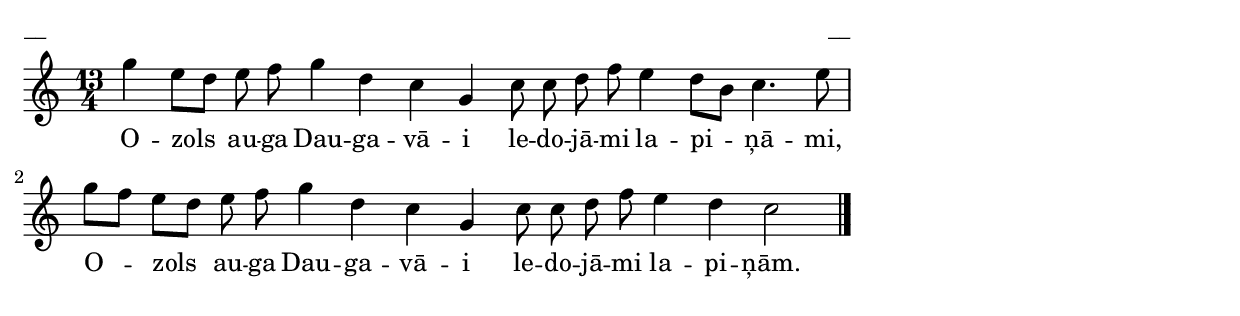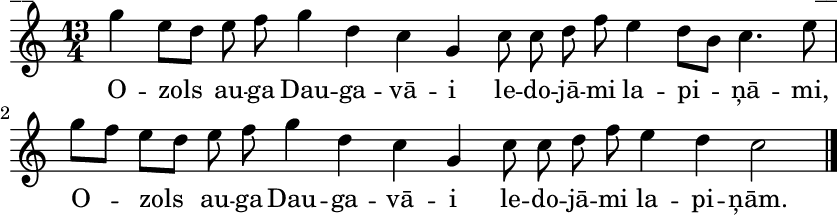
\version "2.13.18"
#(ly:set-option 'crop #t)

%\header {
%    title = "Ozols auga Daugavā"
%}
% Budēlīši, p.24
\paper {
line-width = 14\cm
left-margin = 0.4\cm
between-system-padding = 0.1\cm
between-system-space = 0.1\cm
}
\layout {
indent = #0
ragged-last = ##f
}



voiceA = \relative c' {
\clef "treble"
\key c \major
\time 13/4
g''4 e8[ d] e f g4 d c g c8 c d f e4 d8[ b] c4. e8 |
g8[ f] e[ d] e f g4 d c g  c8 c d f e4 d c2
\bar "|."
}


lyricA = \lyricmode {
O -- zols au -- ga Dau -- ga -- vā -- i le -- do -- jā -- mi la -- pi -- ņā -- mi, 
O -- zols au -- ga Dau -- ga -- vā -- i le -- do -- jā -- mi la -- pi -- ņām.
}




fullScore = <<
\new Staff {
<<
\new Voice = "voiceA" { \oneVoice \autoBeamOff \voiceA }
\new Lyrics \lyricsto "voiceA" \lyricA
>>
}
>>

\score {
\fullScore
\header { piece = "__" opus = "__" }
}
\markup { \with-color #(x11-color 'white) \sans \smaller "__" }
\score {
\unfoldRepeats
\fullScore
\midi {
\context { \Staff \remove "Staff_performer" }
\context { \Voice \consists "Staff_performer" }
}
}


